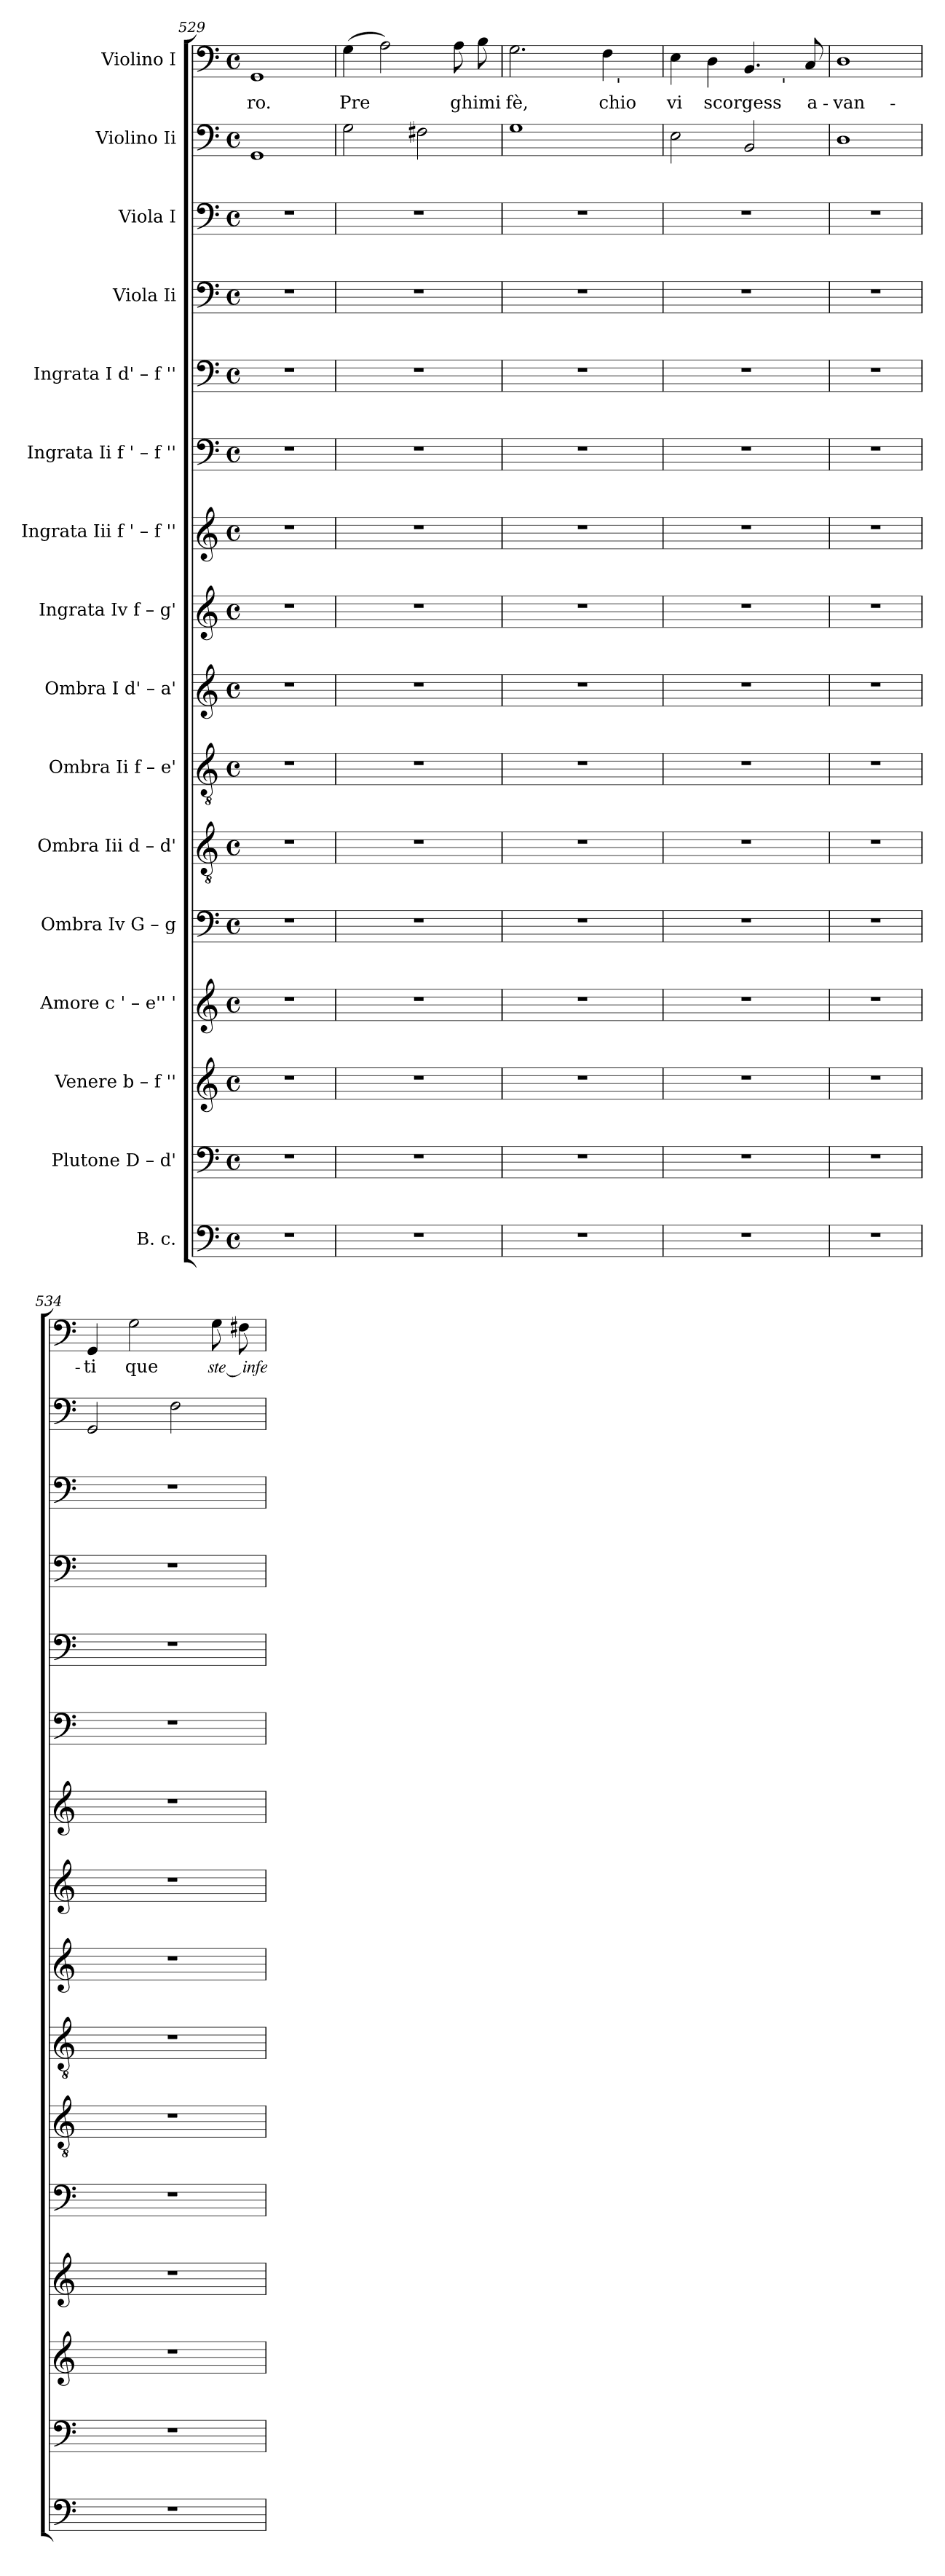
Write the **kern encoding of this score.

**kern	**kern	**kern	**kern	**kern	**kern	**kern	**kern	**kern	**kern	**kern	**kern	**kern	**kern	**kern	**kern	**text
*part16	*part15	*part14	*part13	*part12	*part11	*part10	*part9	*part8	*part7	*part6	*part5	*part4	*part3	*part2	*part1	*part1
*staff16	*staff15	*staff14	*staff13	*staff12	*staff11	*staff10	*staff9	*staff8	*staff7	*staff6	*staff5	*staff4	*staff3	*staff2	*staff1	*staff1
*I"B. c.	*I"Plutone  D – d'	*I"Venere  b – f ''	*I"Amore  c ' – e''  '	*I"Ombra Iv  G – g	*I"Ombra Iii  d – d'	*I"Ombra Ii  f – e'	*I"Ombra I  d' – a'	*I"Ingrata Iv  f – g'	*I"Ingrata Iii  f ' – f ''	*I"Ingrata Ii  f ' – f ''	*I"Ingrata I  d' – f ''	*I"Viola Ii	*I"Viola I	*I"Violino Ii	*I"Violino I	*
*clefF4	*clefF4	*clefG2	*clefG2	*clefF4	*clefGv2	*clefGv2	*clefG2	*clefG2	*clefG2	*clefF4	*clefF4	*clefF4	*clefF4	*clefF4	*clefF4	*
*k[]	*k[]	*k[]	*k[]	*k[]	*k[]	*k[]	*k[]	*k[]	*k[]	*k[]	*k[]	*k[]	*k[]	*k[]	*k[]	*
*C:	*C:	*C:	*C:	*C:	*C:	*C:	*C:	*C:	*C:	*C:	*C:	*C:	*C:	*C:	*C:	*
*M4/4	*M4/4	*M4/4	*M4/4	*M4/4	*M4/4	*M4/4	*M4/4	*M4/4	*M4/4	*M4/4	*M4/4	*M4/4	*M4/4	*M4/4	*M4/4	*
*met(c)	*met(c)	*met(c)	*met(c)	*met(c)	*met(c)	*met(c)	*met(c)	*met(c)	*met(c)	*met(c)	*met(c)	*met(c)	*met(c)	*met(c)	*met(c)	*
=529	=529	=529	=529	=529	=529	=529	=529	=529	=529	=529	=529	=529	=529	=529	=529	=529
!	!	!	!	!	!	!	!	!	!	!	!	!	!	!	!	!LO:LY:b:cj
1r	1r	1r	1r	1r	1r	1r	1r	1r	1r	1r	1r	1r	1r	1GG	1GG	-ro.
=530	=530	=530	=530	=530	=530	=530	=530	=530	=530	=530	=530	=530	=530	=530	=530	=530
!	!	!	!	!	!	!	!	!	!	!	!	!	!	!	!	!LO:LY:b:cj
1r	1r	1r	1r	1r	1r	1r	1r	1r	1r	1r	1r	1r	1r	2G\	(>4G\	Pre-
!	!	!	!	!	!	!	!	!	!	!	!	!	!	!	!	!LO:LY:b:cj
.	.	.	.	.	.	.	.	.	.	.	.	.	.	.	2A\)	--
.	.	.	.	.	.	.	.	.	.	.	.	.	.	2F#X\	.	.
!	!	!	!	!	!	!	!	!	!	!	!	!	!	!	!	!LO:LY:b:cj
.	.	.	.	.	.	.	.	.	.	.	.	.	.	.	8A\	-ghimi
!	!	!	!	!	!	!	!	!	!	!	!	!	!	!	!	!LO:LY:b:cj
.	.	.	.	.	.	.	.	.	.	.	.	.	.	.	8B\	.
=531	=531	=531	=531	=531	=531	=531	=531	=531	=531	=531	=531	=531	=531	=531	=531	=531
!	!	!	!	!	!	!	!	!	!	!	!	!	!	!	!	!LO:LY:b:cj
*	*	*	*	*	*	*	*	*	*	*	*	*	*	*	*^	*
1r	1r	1r	1r	1r	1r	1r	1r	1r	1r	1r	1r	1r	1r	1G	2.G\	2ryy	fè,
.	.	.	.	.	.	.	.	.	.	.	.	.	.	.	.	4ryy	.
!	!	!	!	!	!	!	!	!	!	!	!	!	!	!	!	!	!LO:LY:b:cj
.	.	.	.	.	.	.	.	.	.	.	.	.	.	.	4F\	32.ryy	chio
!	!	!	!	!	!	!	!	!	!	!	!	!	!	!	!	!LO:TX:b:t='	!
.	.	.	.	.	.	.	.	.	.	.	.	.	.	.	.	8ryy	.
.	.	.	.	.	.	.	.	.	.	.	.	.	.	.	.	16ryy	.
.	.	.	.	.	.	.	.	.	.	.	.	.	.	.	.	64ryy	.
=532	=532	=532	=532	=532	=532	=532	=532	=532	=532	=532	=532	=532	=532	=532	=532	=532	=532
!	!	!	!	!	!	!	!	!	!	!	!	!	!	!	!	!	!LO:LY:b:cj
1r	1r	1r	1r	1r	1r	1r	1r	1r	1r	1r	1r	1r	1r	2E\	4E\	2.ryy	vi
!	!	!	!	!	!	!	!	!	!	!	!	!	!	!	!	!	!LO:LY:b:cj
.	.	.	.	.	.	.	.	.	.	.	.	.	.	.	4D\	.	scorgess
!	!	!	!	!	!	!	!	!	!	!	!	!	!	!	!	!	!LO:LY:b:cj
.	.	.	.	.	.	.	.	.	.	.	.	.	.	2BB/	4.BB/	.	.
!	!	!	!	!	!	!	!	!	!	!	!	!	!	!	!	!LO:TX:b:t='	!
.	.	.	.	.	.	.	.	.	.	.	.	.	.	.	.	4ryy	.
!	!	!	!	!	!	!	!	!	!	!	!	!	!	!	!	!	!LO:LY:b:cj
.	.	.	.	.	.	.	.	.	.	.	.	.	.	.	8C/	.	a-
=533	=533	=533	=533	=533	=533	=533	=533	=533	=533	=533	=533	=533	=533	=533	=533	=533	=533
!	!	!	!	!	!	!	!	!	!	!	!	!	!	!	!	!	!LO:LY:b:cj
*	*	*	*	*	*	*	*	*	*	*	*	*	*	*	*v	*v	*
1r	1r	1r	1r	1r	1r	1r	1r	1r	1r	1r	1r	1r	1r	1D	1D	-van-
!!LO:PB:g=z
=534	=534	=534	=534	=534	=534	=534	=534	=534	=534	=534	=534	=534	=534	=534	=534	=534
!	!	!	!	!	!	!	!	!	!	!	!	!	!	!	!	!LO:LY:b:cj
1r	1r	1r	1r	1r	1r	1r	1r	1r	1r	1r	1r	1r	1r	2GG/	4GG/	-ti
!	!	!	!	!	!	!	!	!	!	!	!	!	!	!	!	!LO:LY:b:cj
.	.	.	.	.	.	.	.	.	.	.	.	.	.	.	2G\	que
.	.	.	.	.	.	.	.	.	.	.	.	.	.	2F\	.	.
!	!	!	!	!	!	!	!	!	!	!	!	!	!	!	!	!LO:LY:b:cj
.	.	.	.	.	.	.	.	.	.	.	.	.	.	.	8G\	ste‿infe
!	!	!	!	!	!	!	!	!	!	!	!	!	!	!	!	!LO:LY:b:cj
.	.	.	.	.	.	.	.	.	.	.	.	.	.	.	8F#X\	.
=	=	=	=	=	=	=	=	=	=	=	=	=	=	=	=	=
*-	*-	*-	*-	*-	*-	*-	*-	*-	*-	*-	*-	*-	*-	*-	*-	*-
